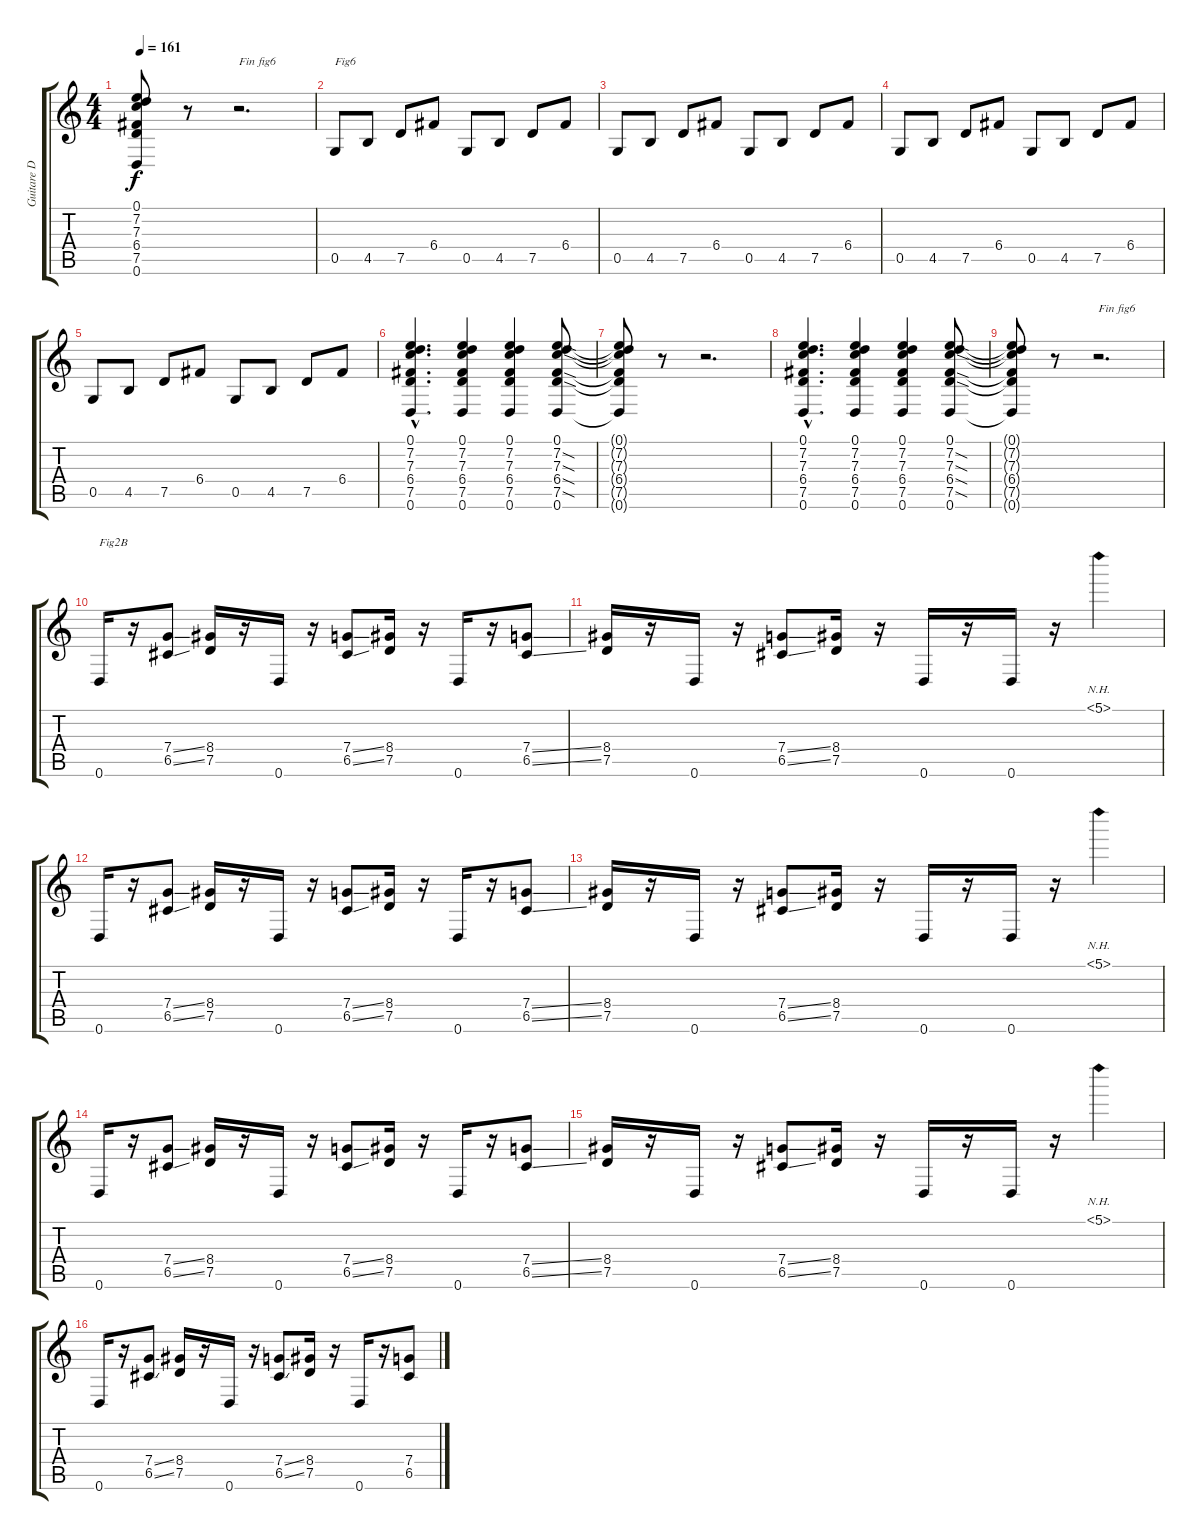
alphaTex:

\track ("Guitare D" "Guitare D") {instrument overdrivenguitar}
\staff {score tabs}
\tuning (D4 A3 F3 C3 G2 D2) {hide}
\ts (4 4)
\tempo 161
\clef g2
\ks c
(0.1{t} 7.2{t} 7.3{t} 6.4{t} 7.5{t} 0.6{t}).8{dy f} r.8 r.2{d txt "Fin fig6"} |
0.5.8{txt "Fig6"} 4.5.8 7.5.8 6.4.8 0.5.8 4.5.8 7.5.8 6.4.8 |
0.5.8 4.5.8 7.5.8 6.4.8 0.5.8 4.5.8 7.5.8 6.4.8 |
0.5.8 4.5.8 7.5.8 6.4.8 0.5.8 4.5.8 7.5.8 6.4.8 |
0.5.8 4.5.8 7.5.8 6.4.8 0.5.8 4.5.8 7.5.8 6.4.8 |
(0.1{hac} 7.2{hac} 7.3{hac} 6.4{hac} 7.5{hac} 0.6{hac}).4{d} (0.1 7.2 7.3 6.4 7.5 0.6).4 (0.1 7.2 7.3 6.4 7.5 0.6).4 (0.1 7.2{sod} 7.3{sod} 6.4{sod} 7.5{sod} 0.6).8 |
(0.1{t} 7.2{t} 7.3{t} 6.4{t} 7.5{t} 0.6{t}).8 r.8 r.2{d} |
(0.1{hac} 7.2{hac} 7.3{hac} 6.4{hac} 7.5{hac} 0.6{hac}).4{d} (0.1 7.2 7.3 6.4 7.5 0.6).4 (0.1 7.2 7.3 6.4 7.5 0.6).4 (0.1 7.2{sod} 7.3{sod} 6.4{sod} 7.5{sod} 0.6).8 |
(0.1{t} 7.2{t} 7.3{t} 6.4{t} 7.5{t} 0.6{t}).8 r.8 r.2{d txt "Fin fig6"} |
0.6.16{txt "Fig2B"} r.16 (7.4{ss} 6.5{ss}).8 (8.4 7.5).16 r.16 0.6.16 r.16 (7.4{ss} 6.5{ss}).8 (8.4 7.5).16 r.16 0.6.16 r.16 (7.4{ss} 6.5{ss}).8 |
(8.4 7.5).16 r.16 0.6.16 r.16 (7.4{ss} 6.5{ss}).8 (8.4 7.5).16 r.16 0.6.16 r.16 0.6.16 r.16 5.1{nh}.4 |
0.6.16 r.16 (7.4{ss} 6.5{ss}).8 (8.4 7.5).16 r.16 0.6.16 r.16 (7.4{ss} 6.5{ss}).8 (8.4 7.5).16 r.16 0.6.16 r.16 (7.4{ss} 6.5{ss}).8 |
(8.4 7.5).16 r.16 0.6.16 r.16 (7.4{ss} 6.5{ss}).8 (8.4 7.5).16 r.16 0.6.16 r.16 0.6.16 r.16 5.1{nh}.4 |
0.6.16 r.16 (7.4{ss} 6.5{ss}).8 (8.4 7.5).16 r.16 0.6.16 r.16 (7.4{ss} 6.5{ss}).8 (8.4 7.5).16 r.16 0.6.16 r.16 (7.4{ss} 6.5{ss}).8 |
(8.4 7.5).16 r.16 0.6.16 r.16 (7.4{ss} 6.5{ss}).8 (8.4 7.5).16 r.16 0.6.16 r.16 0.6.16 r.16 5.1{nh}.4 |
0.6.16 r.16 (7.4{ss} 6.5{ss}).8 (8.4 7.5).16 r.16 0.6.16 r.16 (7.4{ss} 6.5{ss}).8 (8.4 7.5).16 r.16 0.6.16 r.16 (7.4{ss} 6.5{ss}).8
